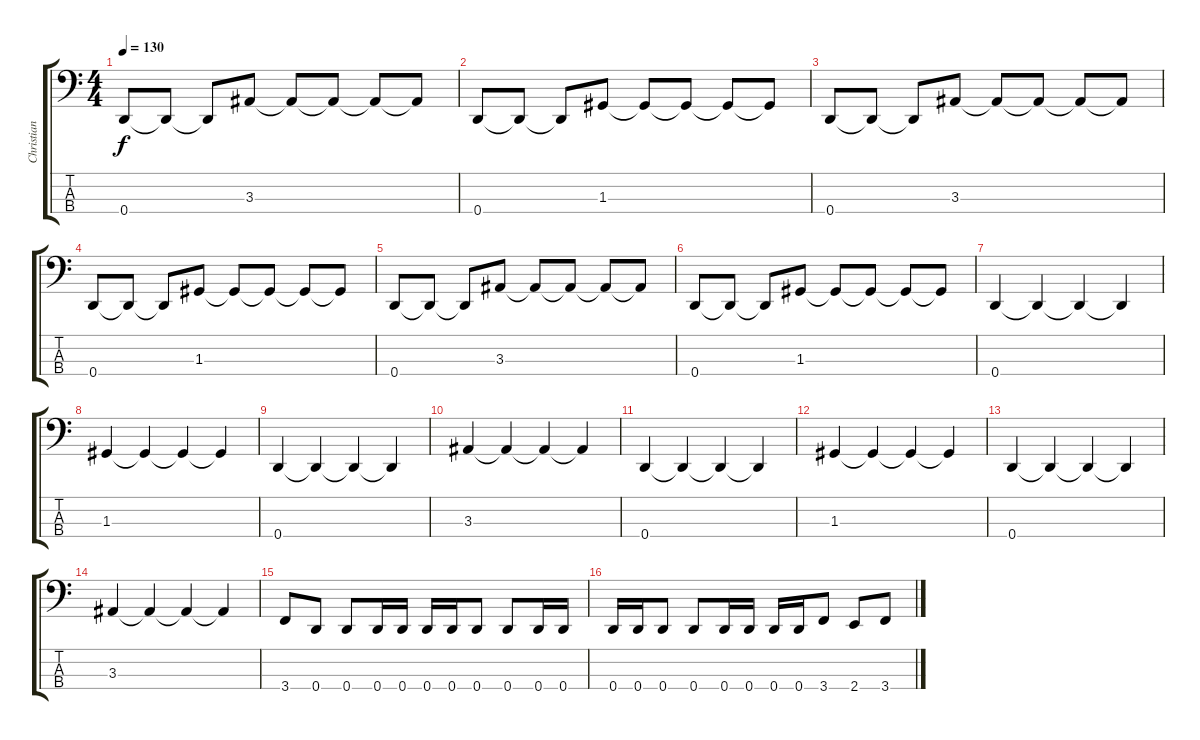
\track ("Christian Giesler" "Christian ") {instrument electricbasspick}
\staff {score tabs}
\tuning (F2 C2 G1 D1) {hide}
\ts (4 4)
\tempo 130
\clef f4
\ks c
0.4.8{dy f} 0.4{t}.8 0.4{t}.8 3.3.8 3.3{t}.8 3.3{t}.8 3.3{t}.8 3.3{t}.8 |
0.4.8 0.4{t}.8 0.4{t}.8 1.3.8 1.3{t}.8 1.3{t}.8 1.3{t}.8 1.3{t}.8 |
0.4.8 0.4{t}.8 0.4{t}.8 3.3.8 3.3{t}.8 3.3{t}.8 3.3{t}.8 3.3{t}.8 |
0.4.8 0.4{t}.8 0.4{t}.8 1.3.8 1.3{t}.8 1.3{t}.8 1.3{t}.8 1.3{t}.8 |
0.4.8 0.4{t}.8 0.4{t}.8 3.3.8 3.3{t}.8 3.3{t}.8 3.3{t}.8 3.3{t}.8 |
0.4.8 0.4{t}.8 0.4{t}.8 1.3.8 1.3{t}.8 1.3{t}.8 1.3{t}.8 1.3{t}.8 |
0.4.4 0.4{t}.4 0.4{t}.4 0.4{t}.4 |
1.3.4 1.3{t}.4 1.3{t}.4 1.3{t}.4 |
0.4.4 0.4{t}.4 0.4{t}.4 0.4{t}.4 |
3.3.4 3.3{t}.4 3.3{t}.4 3.3{t}.4 |
0.4.4 0.4{t}.4 0.4{t}.4 0.4{t}.4 |
1.3.4 1.3{t}.4 1.3{t}.4 1.3{t}.4 |
0.4.4 0.4{t}.4 0.4{t}.4 0.4{t}.4 |
3.3.4 3.3{t}.4 3.3{t}.4 3.3{t}.4 |
3.4.8 0.4.8 0.4.8 0.4.16 0.4.16 0.4.16 0.4.16 0.4.8 0.4.8 0.4.16 0.4.16 |
0.4.16 0.4.16 0.4.8 0.4.8 0.4.16 0.4.16 0.4.16 0.4.16 3.4.8 2.4.8 3.4.8
